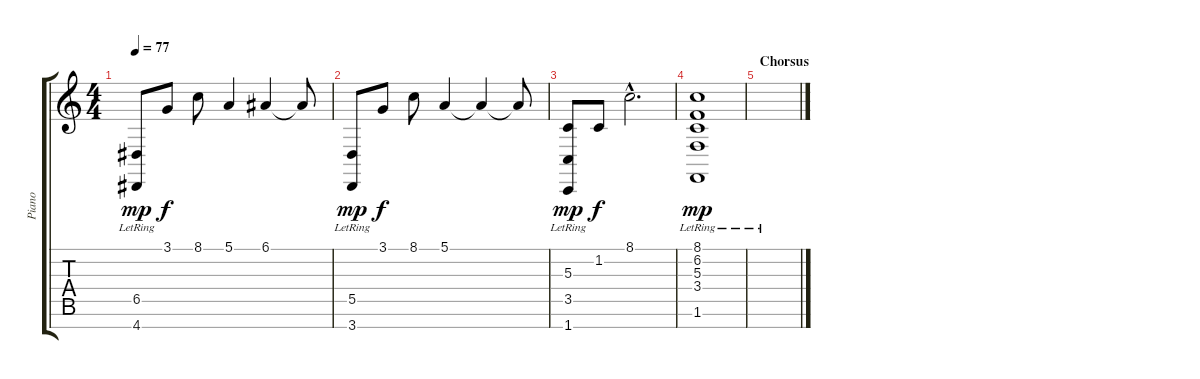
\track ("Piano" "Piano") {instrument acousticgrandpiano}
\staff {score tabs}
\tuning (E4 B3 G3 D3 A2 E2 B1) {hide}
\ts (4 4)
\tempo 77
\clef g2
\ks c
(6.5{lr} 4.7{lr}).8{dy mp} 3.1.8{dy f} 8.1.8 5.1.4 6.1.4 6.1{t}.8 |
(5.5{lr} 3.7{lr}).8{dy mp} 3.1.8{dy f} 8.1.8 5.1.4 5.1{t}.4 5.1{t}.8 |
(5.3{lr} 3.5{lr} 1.7{lr}).8{dy mp} 1.2.8{dy f} 8.1{hac}.2{d} |
(8.1{lr} 6.2{lr} 5.3{lr} 3.4{lr} 1.6{lr}).1{dy mp} |
\section ("" "Chorsus")
